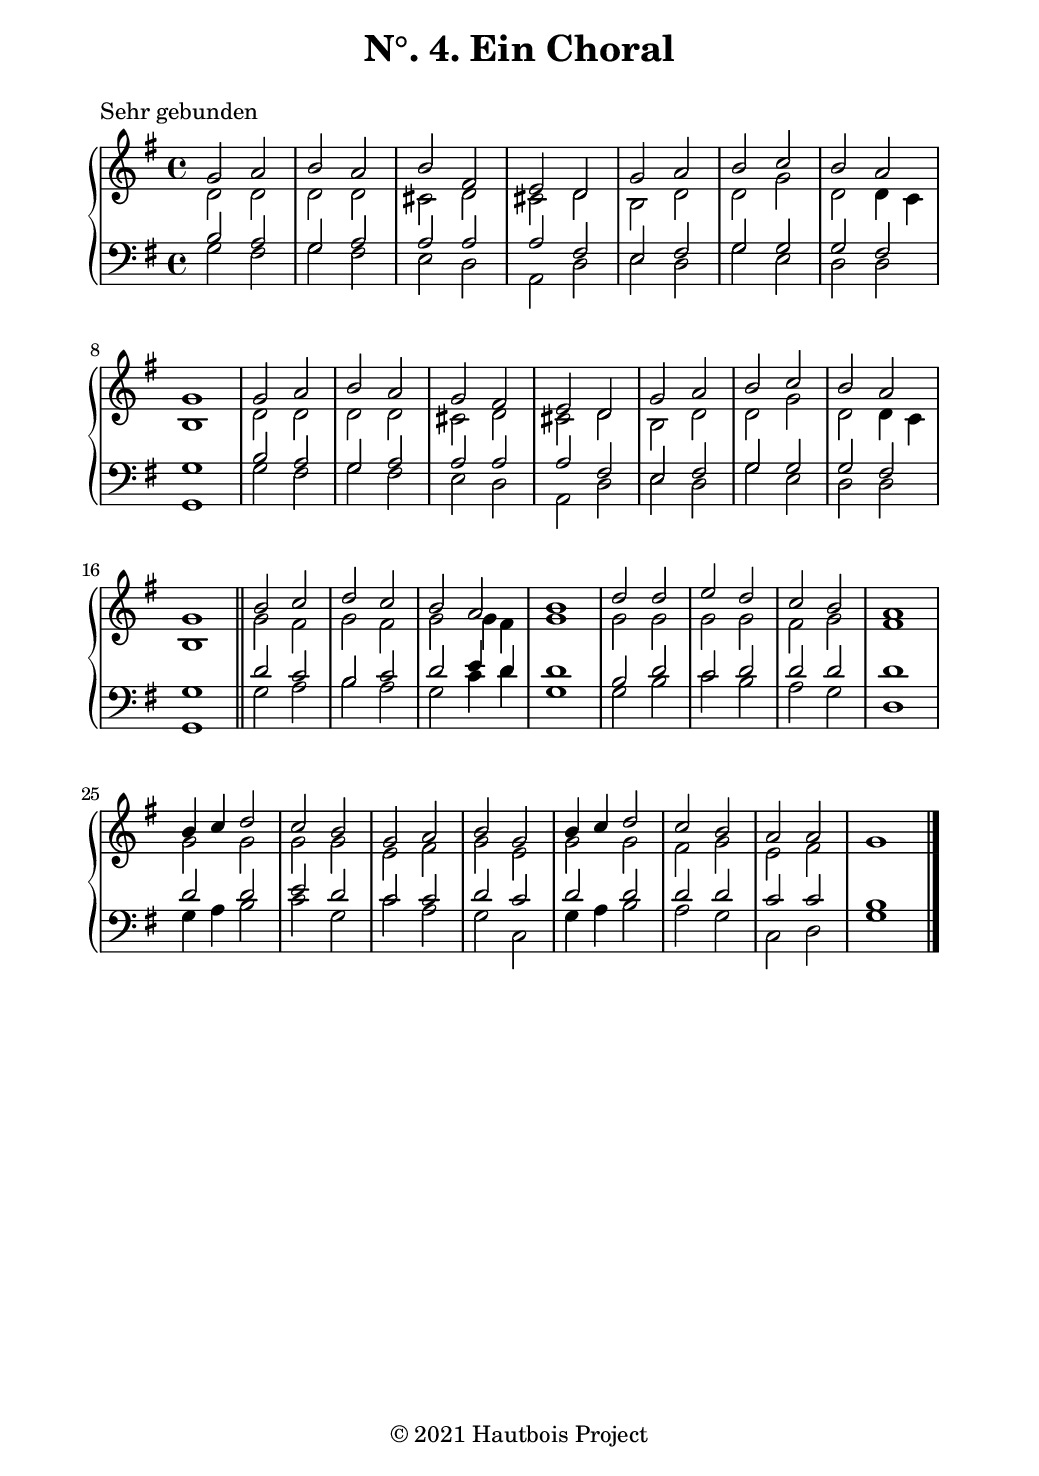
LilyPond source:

\version "2.22.1"
%% Generated by lilypond-book
%% Options: [exampleindent=10.16\mm,indent=0\mm,line-width=14.5\cm,noragged-right,papersize=a5,quote]
%\include "lilypond-book-preamble.ly"
\include "italiano.ly"

%****************************************************************
% Start cut-&-pastable-section

%****************************************************************

\paper {
  % Set paper
  #(set-paper-size "b5")
  indent = 0\mm
  line-width = 14.6\cm
  ragged-right = ##f
  line-width = #(- line-width (* mm 3.000000) (* mm 1))
}

\layout {
  
}

%*****************************************
%  Set Header
%*****************************************
\header {
  title = "N°. 4. Ein Choral"
  subtitle = " "
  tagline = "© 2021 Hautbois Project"
}

%*****************************************
% Start Voice
% Write the voices here
%*****************************************
MyMeter = \time 4/4
%MyTempo = \tempo "Allegro" 4. = 76
MyKey = \key sol \major
PieceName = "Sehr gebunden"

ChoraleS = \relative {
  %bar 1 - 16
  sol'2 la si la si fad mi re
  sol la si do si la sol1
  sol2 la si la sol fad mi re
  sol la si do si la sol1
  
  \bar "||"
  
  %bar 17 - 32
  si2 do re do si la si1
  re2 re mi re do si la1
  si4 do re2 do si sol la si sol
  si4 do re2 do si la la sol1
  
  \bar "|."
  
}

ChoraleA = \relative {
  %bar 1 - 16
  re'2 re re re dod re dod re
  si re re sol re re4 do si1
  re2 re re re dod re dod re
  si re re sol re re4 do si1
  
  %\bar "||"
  
  %bar 17 - 32
  sol'2 fad sol fad sol sol4 fad sol1
  sol2 sol sol sol fad sol fad1
  sol2 sol sol sol mi fad sol mi
  sol sol fad sol mi fad { \hide sol1 }

  %\bar "|."
  
}

ChoraleT = \relative {
  %bar 1 - 16
  si2 la sol la la la la fad
  mi fad sol sol sol fad sol1
  si2 la sol la la la la fad
  mi fad sol sol sol fad sol1
  
  %\bar "||"
  
  %bar 17 - 32
  re'2 do si do re mi4 re re1
  si2 re do re re re re1
  re2 re mi re do do re do
  re re re re do do si1

  %\bar "|."
  
}

ChoraleB = \relative {
  %bar 1 - 16
  sol2 fad sol fad mi re la re
  mi2 re sol mi re re sol,1
  sol'2 fad sol fad mi re la re
  mi re sol mi re re sol,1
  
  %\bar "||"
  
  %bar 17 - 32
  sol'2 la si la sol do4 re sol,1
  sol2 si do si la sol re1
  sol4 la si2 do sol do la sol do,
  sol'4 la si2 la sol do, re sol1

  %\bar "|."
  
}

%*****************************************
%  Start Score
%*****************************************

%\markup { \vspace #1 }
\score {
  \header {
    piece = \PieceName
  }
  \new PianoStaff <<
    \new Staff { 
      \clef "treble" 
      %\MyTempo
      \MyKey
      \MyMeter
        <<
          \ChoraleS
          \\
          \ChoraleA
        >>
    }
    \new Staff { 
      \clef "bass"
      %\MyTempo
      \MyKey
      \MyMeter
        <<
          \ChoraleT
          \\
          \ChoraleB
        >>
    }
  >>
}
